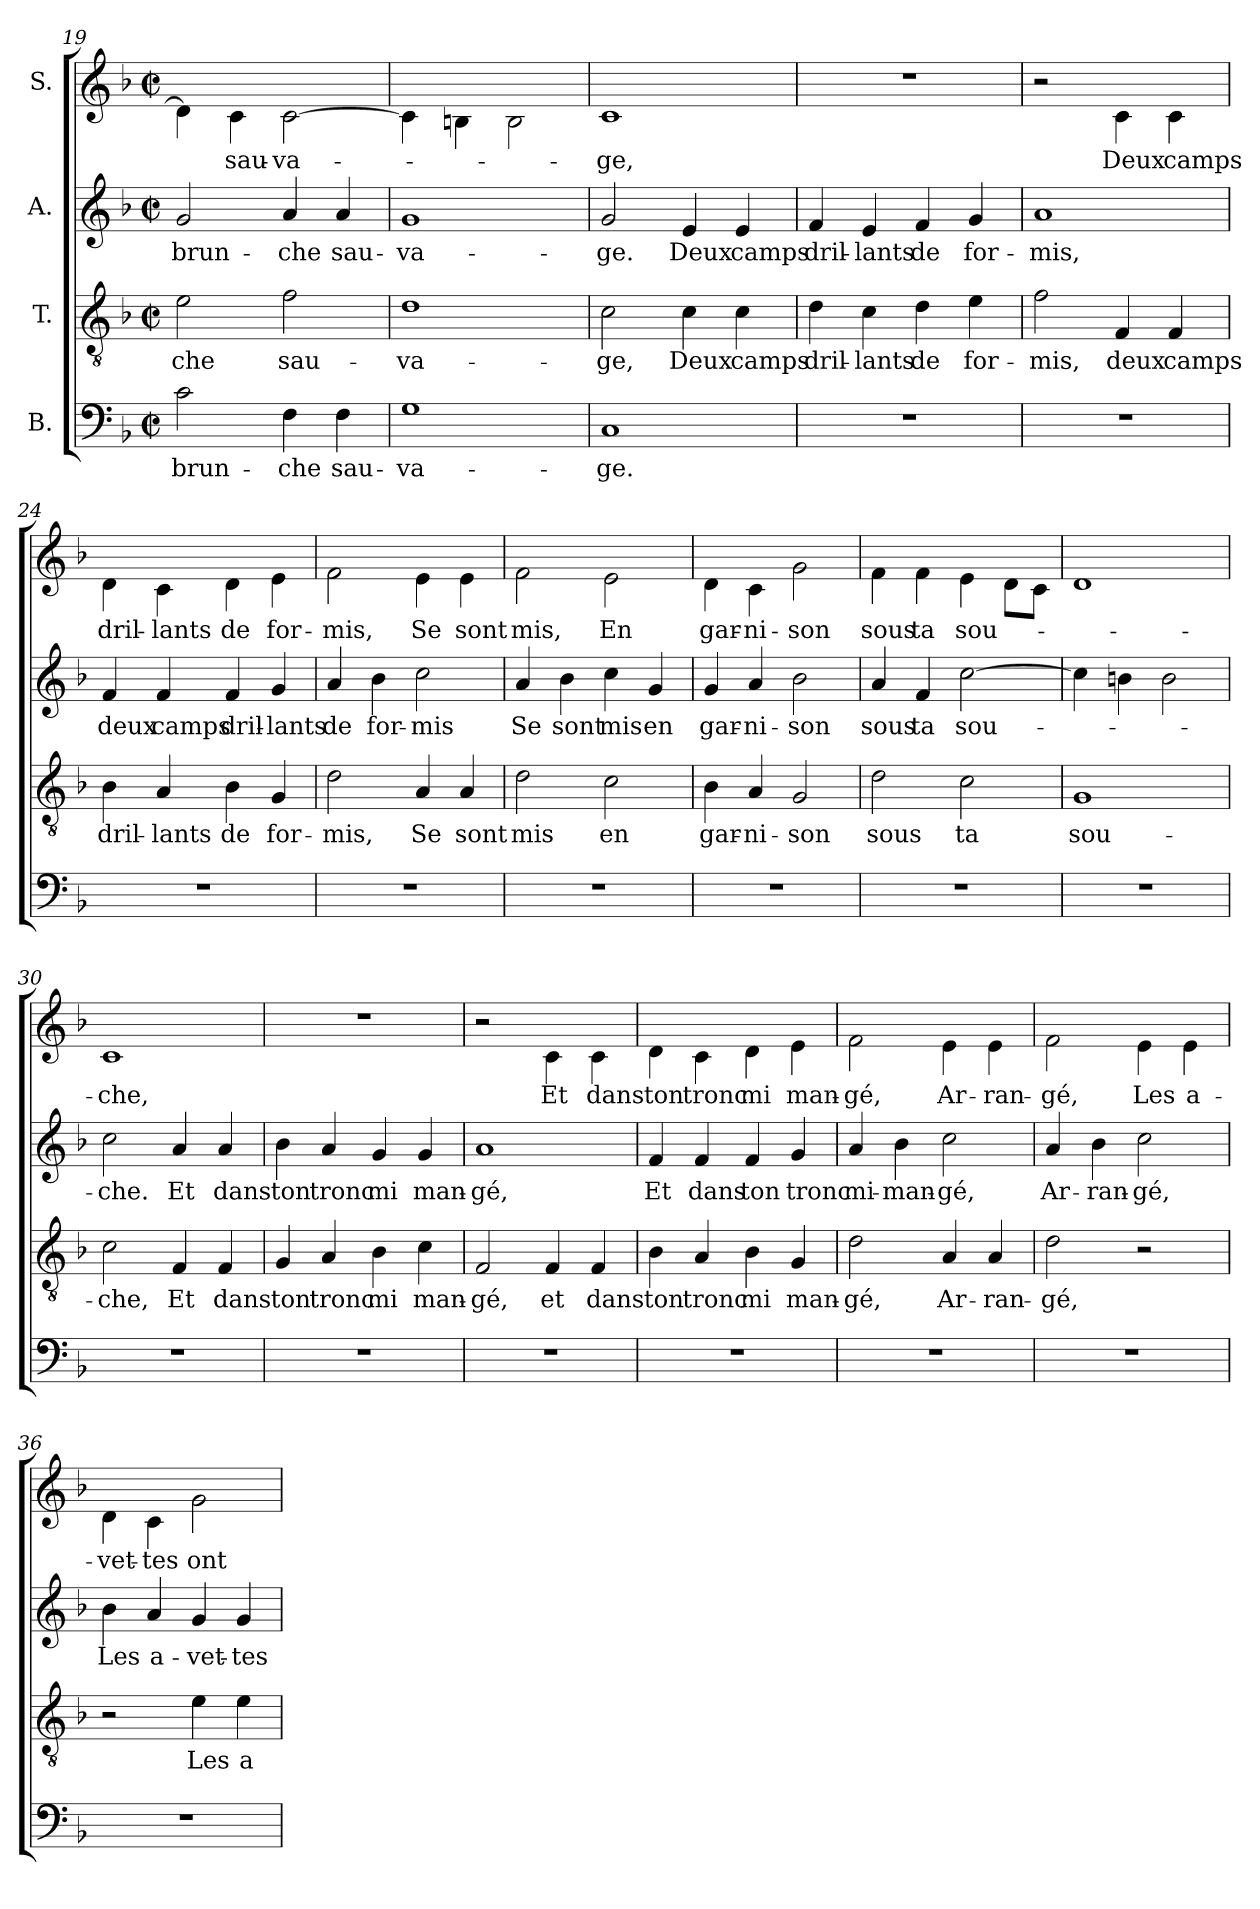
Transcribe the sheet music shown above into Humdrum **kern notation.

**kern	**text	**kern	**text	**kern	**text	**kern	**text
*part4	*part4	*part3	*part3	*part2	*part2	*part1	*part1
*staff4	*staff4	*staff3	*staff3	*staff2	*staff2	*staff1	*staff1
*I"B.	*	*I"T.	*	*I"A.	*	*I"S.	*
*clefF4	*	*clefGv2	*	*clefG2	*	*clefG2	*
*	*	*ITrd-7c-12	*	*	*	*ITrd-7c-12	*
*k[b-]	*	*k[b-]	*	*k[b-]	*	*k[b-]	*
*F:	*	*F:	*	*F:	*	*F:	*
*M2/2	*	*M2/2	*	*M2/2	*	*M2/2	*
*met(c|)	*	*met(c|)	*	*met(c|)	*	*met(c|)	*
=19	=19	=19	=19	=19	=19	=19	=19
2c\	-brun-	2ee\	-che	2g/	-brun-	4dd\]	.
.	.	.	.	.	.	4cc\	sau-
4F\	-che	2ff\	sau-	4a/	-che	[2cc\	-va-
4F\	sau-	.	.	4a/	sau-	.	.
!!LO:PB:g=z
=20	=20	=20	=20	=20	=20	=20	=20
1G	-va-	1dd	-va-	1g	-va-	4cc\]	.
.	.	.	.	.	.	4bn\	.
.	.	.	.	.	.	2b\	.
=21	=21	=21	=21	=21	=21	=21	=21
1C	-ge.	2cc\	-ge,	2g/	-ge.	1cc	-ge,
.	.	4cc\	Deux	4e/	Deux	.	.
.	.	4cc\	camps	4e/	camps	.	.
=22	=22	=22	=22	=22	=22	=22	=22
1r	.	4dd\	dril-	4f/	dril-	1r	.
.	.	4cc\	-lants	4e/	-lants	.	.
.	.	4dd\	de	4f/	de	.	.
.	.	4ee\	for-	4g/	for-	.	.
=23	=23	=23	=23	=23	=23	=23	=23
1r	.	2ff\	-mis,	1a	-mis,	2r	.
.	.	4f/	deux	.	.	4cc\	Deux
.	.	4f/	camps	.	.	4cc\	camps
=24	=24	=24	=24	=24	=24	=24	=24
1r	.	4b-\	dril-	4f/	deux	4dd\	dril-
.	.	4a/	-lants	4f/	camps	4cc\	-lants
.	.	4b-\	de	4f/	dril-	4dd\	de
.	.	4g/	for-	4g/	-lants	4ee\	for-
=25	=25	=25	=25	=25	=25	=25	=25
1r	.	2dd\	-mis,	4a/	de	2ff\	-mis,
.	.	.	.	4b-\	for-	.	.
.	.	4a/	Se	2cc\	-mis	4ee\	Se
.	.	4a/	sont	.	.	4ee\	sont
!!LO:LB:g=z
=26	=26	=26	=26	=26	=26	=26	=26
1r	.	2dd\	mis	4a/	Se	2ff\	mis,
.	.	.	.	4b-\	sont	.	.
.	.	2cc\	en	4cc\	mis	2ee\	En
.	.	.	.	4g/	en	.	.
=27	=27	=27	=27	=27	=27	=27	=27
1r	.	4b-\	gar-	4g/	gar-	4dd\	gar-
.	.	4a/	-ni-	4a/	-ni-	4cc\	-ni-
.	.	2g/	-son	2b-\	-son	2gg\	-son
=28	=28	=28	=28	=28	=28	=28	=28
1r	.	2dd\	sous	4a/	sous	4ff\	sous
.	.	.	.	4f/	ta	4ff\	ta
.	.	2cc\	ta	[2cc\	sou-	4ee\	sou-
.	.	.	.	.	.	8dd\L	.
.	.	.	.	.	.	8cc\J	.
=29	=29	=29	=29	=29	=29	=29	=29
1r	.	1g	sou-	4cc\]	.	1dd	.
.	.	.	.	4bn\	.	.	.
.	.	.	.	2b\	.	.	.
=30	=30	=30	=30	=30	=30	=30	=30
1r	.	2cc\	-che,	2cc\	-che.	1cc	-che,
.	.	4f/	Et	4a/	Et	.	.
.	.	4f/	dans	4a/	dans	.	.
=31	=31	=31	=31	=31	=31	=31	=31
1r	.	4g/	ton	4b-\	ton	1r	.
.	.	4a/	tronc	4a/	tronc	.	.
.	.	4b-\	mi	4g/	mi	.	.
.	.	4cc\	man-	4g/	man-	.	.
!!LO:LB:g=z
=32	=32	=32	=32	=32	=32	=32	=32
1r	.	2f/	-gé,	1a	-gé,	2r	.
.	.	4f/	et	.	.	4cc\	Et
.	.	4f/	dans	.	.	4cc\	dans
=33	=33	=33	=33	=33	=33	=33	=33
1r	.	4b-\	ton	4f/	Et	4dd\	ton
.	.	4a/	tronc	4f/	dans	4cc\	tronc
.	.	4b-\	mi	4f/	ton	4dd\	mi
.	.	4g/	man-	4g/	tronc	4ee\	man-
=34	=34	=34	=34	=34	=34	=34	=34
1r	.	2dd\	-gé,	4a/	mi-	2ff\	-gé,
.	.	.	.	4b-\	-man-	.	.
.	.	4a/	Ar-	2cc\	-gé,	4ee\	Ar-
.	.	4a/	-ran-	.	.	4ee\	-ran-
=35	=35	=35	=35	=35	=35	=35	=35
1r	.	2dd\	-gé,	4a/	Ar-	2ff\	-gé,
.	.	.	.	4b-\	-ran-	.	.
.	.	2r	.	2cc\	-gé,	4ee\	Les
.	.	.	.	.	.	4ee\	a-
=36	=36	=36	=36	=36	=36	=36	=36
1r	.	2r	.	4b-\	Les	4dd\	-vet-
.	.	.	.	4a/	a-	4cc\	-tes
.	.	4ee\	Les	4g/	-vet-	2gg\	ont
.	.	4ee\	a-	4g/	-tes	.	.
=	=	=	=	=	=	=	=
*-	*-	*-	*-	*-	*-	*-	*-
